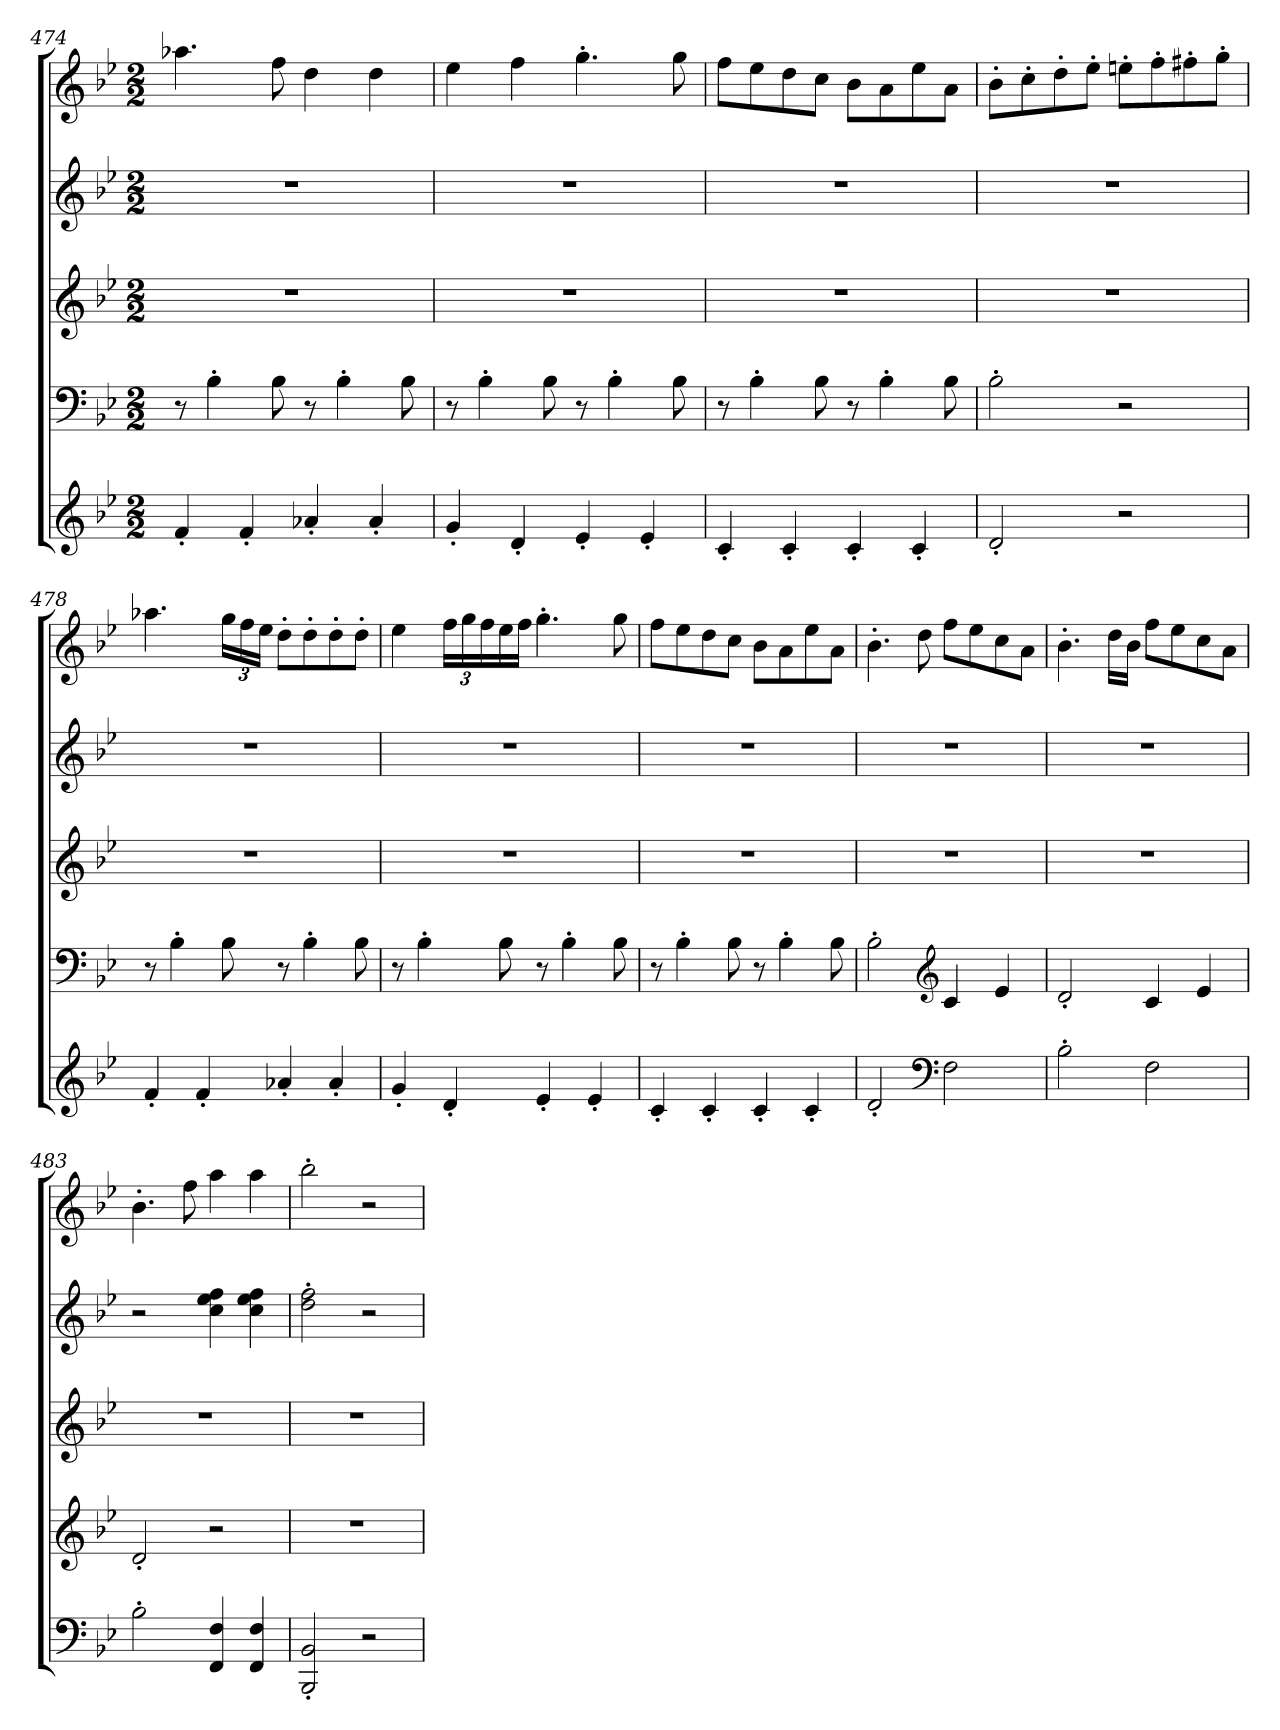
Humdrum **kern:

**kern	**kern	**kern	**kern	**kern
*part5	*part4	*part3	*part2	*part1
*staff5	*staff4	*staff3	*staff2	*staff1
!!LO:LB:g=z
*clefG2	*clefF4	*clefG2	*clefG2	*clefG2
*k[b-e-]	*k[b-e-]	*k[b-e-]	*k[b-e-]	*k[b-e-]
*M2/2	*M2/2	*M2/2	*M2/2	*M2/2
*MM168	*MM168	*MM168	*MM168	*MM168
=474	=474	=474	=474	=474
4f'/	8r	1r	1r	4.aa-X\
.	4B-'\	.	.	.
4f'/	.	.	.	.
.	8B-\	.	.	8ff\
4a-X'/	8r	.	.	4dd\
.	4B-'\	.	.	.
4a-'/	.	.	.	4dd\
.	8B-\	.	.	.
=475	=475	=475	=475	=475
4g'/	8r	1r	1r	4ee-\
.	4B-'\	.	.	.
4d'/	.	.	.	4ff\
.	8B-\	.	.	.
4e-'/	8r	.	.	4.gg'\
.	4B-'\	.	.	.
4e-'/	.	.	.	.
.	8B-\	.	.	8gg\
=476	=476	=476	=476	=476
4c'/	8r	1r	1r	8ff\L
.	4B-'\	.	.	8ee-\
4c'/	.	.	.	8dd\
.	8B-\	.	.	8cc\J
4c'/	8r	.	.	8b-\L
.	4B-'\	.	.	8a\
4c'/	.	.	.	8ee-\
.	8B-\	.	.	8a\J
=477	=477	=477	=477	=477
*	*	*	*	*MM165
2d'/	2B-'\	1r	1r	8b-'\L
.	.	.	.	8cc'\
.	.	.	.	8dd'\
.	.	.	.	8ee-'\J
2r	2r	.	.	8een'\L
.	.	.	.	8ff'\
.	.	.	.	8ff#X'\
.	.	.	.	8gg'\J
=478	=478	=478	=478	=478
*	*	*	*	*MM168
4f'/	8r	1r	1r	4.aa-X\
.	4B-'\	.	.	.
4f'/	.	.	.	.
*	*	*	*	*Xbrackettup
.	8B-\	.	.	24gg\LL
.	.	.	.	24ff\
.	.	.	.	24ee-\JJ
4a-X'/	8r	.	.	8dd'\L
.	4B-'\	.	.	8dd'\
4a-'/	.	.	.	8dd'\
.	8B-\	.	.	8dd'\J
!!LO:PB:g=z
=479	=479	=479	=479	=479
4g'/	8r	1r	1r	4ee-\
.	4B-'\	.	.	.
4d'/	.	.	.	24ff\LL
.	.	.	.	24gg\
.	.	.	.	24ff\
.	8B-\	.	.	16ee-\
.	.	.	.	16ff\JJ
4e-'/	8r	.	.	4.gg'\
.	4B-'\	.	.	.
4e-'/	.	.	.	.
.	8B-\	.	.	8gg\
=480	=480	=480	=480	=480
4c'/	8r	1r	1r	8ff\L
.	4B-'\	.	.	8ee-\
4c'/	.	.	.	8dd\
.	8B-\	.	.	8cc\J
4c'/	8r	.	.	8b-\L
.	4B-'\	.	.	8a\
4c'/	.	.	.	8ee-\
.	8B-\	.	.	8a\J
=481	=481	=481	=481	=481
2d'/	2B-'\	1r	1r	4.b-'\
.	.	.	.	8dd\
*clefF4	*clefG2	*	*	*
2F\	4c/	.	.	8ff\L
.	.	.	.	8ee-\
.	4e-/	.	.	8cc\
.	.	.	.	8a\J
=482	=482	=482	=482	=482
2B-'\	2d'/	1r	1r	4.b-'\
.	.	.	.	16dd\LL
.	.	.	.	16b-\JJ
2F\	4c/	.	.	8ff\L
.	.	.	.	8ee-\
.	4e-/	.	.	8cc\
.	.	.	.	8a\J
=483	=483	=483	=483	=483
2B-'\	2d'/	1r	2r	4.b-'\
.	.	.	.	8ff\
*	*	*	*	*MM152
4FF/ 4F/	2r	.	4cc\ 4ee-\ 4ff\	4aa\
*	*	*	*	*MM130
4FF/ 4F/	.	.	4cc\ 4ee-\ 4ff\	4aa\
=484	=484	=484	=484	=484
*	*	*	*	*MM92
2BBB-/' 2BB-/'	1r	1r	2dd\' 2ff\'	2bb-'\
2r	.	.	2r	2r
=	=	=	=	=
*-	*-	*-	*-	*-
